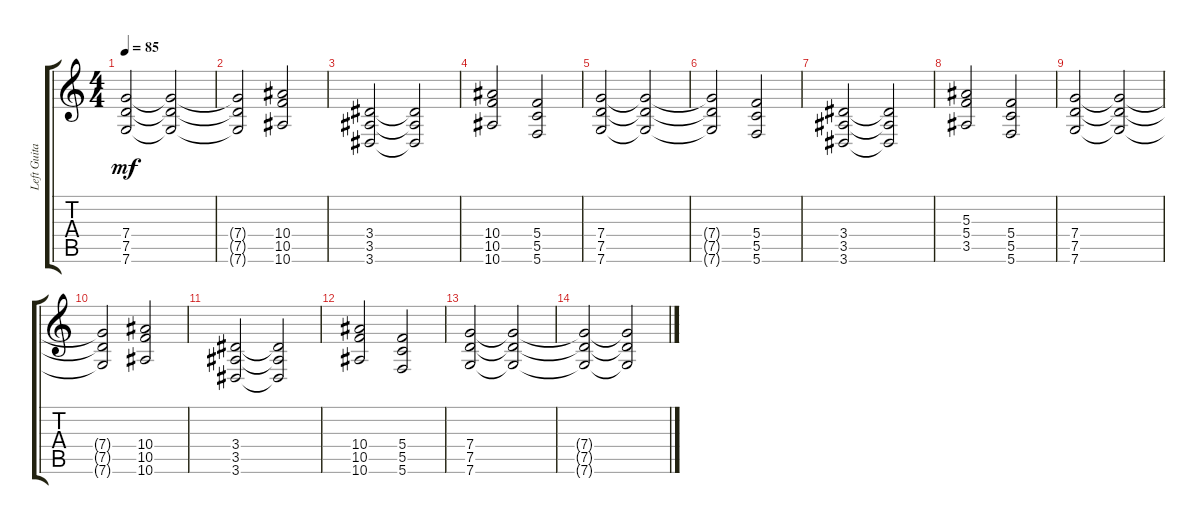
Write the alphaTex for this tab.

\track ("Left Guitar" "Left Guita") {instrument distortionguitar}
\staff {score tabs}
\tuning (D4 A3 F3 C3 G2 C2) {hide}
\ts (4 4)
\tempo 85
\clef g2
\ks c
(7.4 7.5 7.6).2{dy mf} (7.4{t} 7.5{t} 7.6{t}).2 |
(7.4{t} 7.5{t} 7.6{t}).2 (10.4 10.5 10.6).2 |
(3.4 3.5 3.6).2 (3.4{t} 3.5{t} 3.6{t}).2 |
(10.4 10.5 10.6).2 (5.4 5.5 5.6).2 |
(7.4 7.5 7.6).2 (7.4{t} 7.5{t} 7.6{t}).2 |
(7.4{t} 7.5{t} 7.6{t}).2 (5.4 5.5 5.6).2 |
(3.4 3.5 3.6).2 (3.4{t} 3.5{t} 3.6{t}).2 |
(5.3 5.4 3.5).2 (5.4 5.5 5.6).2 |
(7.4 7.5 7.6).2 (7.4{t} 7.5{t} 7.6{t}).2 |
(7.4{t} 7.5{t} 7.6{t}).2 (10.4 10.5 10.6).2 |
(3.4 3.5 3.6).2 (3.4{t} 3.5{t} 3.6{t}).2 |
(10.4 10.5 10.6).2 (5.4 5.5 5.6).2 |
(7.4 7.5 7.6).2 (7.4{t} 7.5{t} 7.6{t}).2 |
(7.4{t} 7.5{t} 7.6{t}).2 (7.4{t} 7.5{t} 7.6{t}).2
